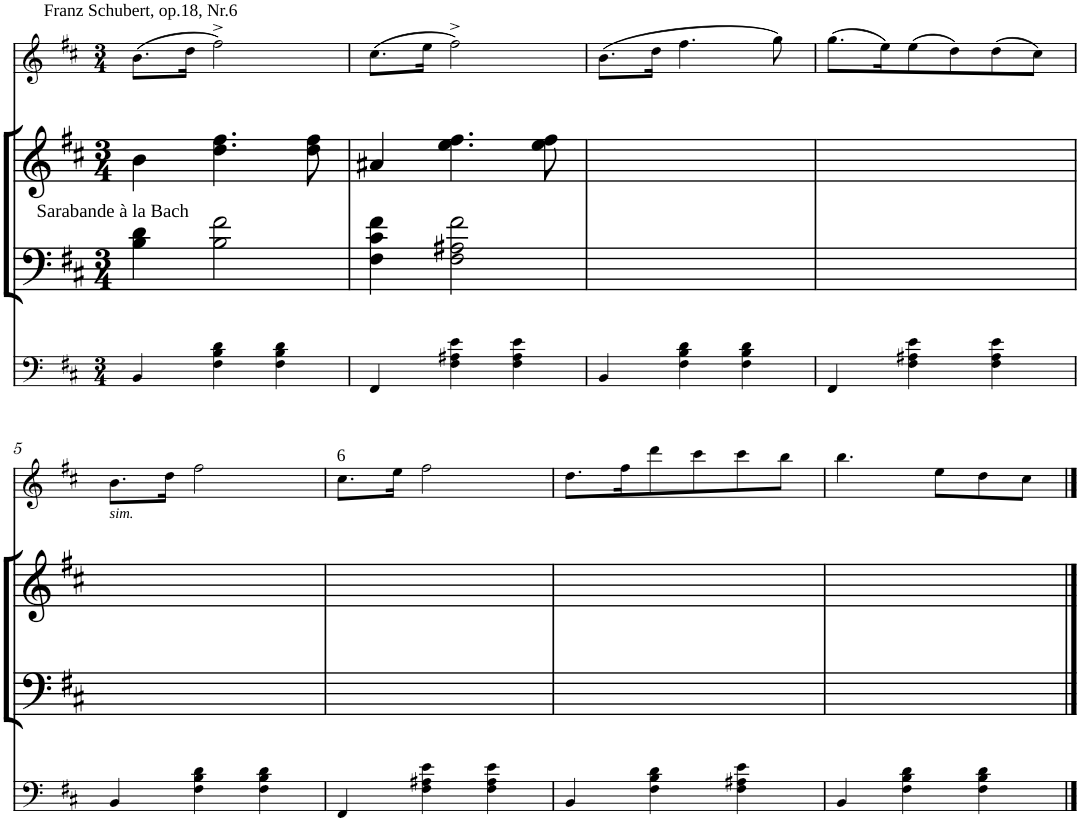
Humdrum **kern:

**kern	**kern	**kern	**kern
*part3	*part2	*part2	*part1
*staff4	*staff3	*staff2	*staff1
*I"Piano	*I"Piano 1	*	*I"Piano
*I'Pno	*I'Pno	*	*I'Pno
*stria5	*	*	*stria5
*clefF4	*clefF4	*clefG2	*clefG2
*k[f#c#]	*k[f#c#]	*k[f#c#]	*k[f#c#]
*M3/4	*M3/4	*M3/4	*M3/4
=1	=1	=1	=1
!	!	!	!LO:TX:a:t=Franz Schubert, op.18, Nr.6
!	!	!LO:TX:b:t=Sarabande à la Bach	!
4BB/	4B\ 4d\	4b\	(>8.b\L
.	.	.	16dd\Jk
4F#\ 4B\ 4d\	2B\ 2f#\	4.dd\ 4.ff#\	2ff#^\)
4F#\ 4B\ 4d\	.	.	.
.	.	8dd\ 8ff#\	.
=2	=2	=2	=2
4FF#/	4F#\ 4c#\ 4f#\	4a#X/	(>8.cc#\L
.	.	.	16ee\Jk
4F#\ 4A#X\ 4e\	2F#\ 2A#X\ 2f#\	4.ee\ 4.ff#\	2ff#^\)
4F#\ 4A#\ 4e\	.	.	.
.	.	8ee\ 8ff#\	.
=3	=3	=3	=3
4BB/	2.ryy	2.ryy	(>8.b\L
.	.	.	16dd\Jk
4F#\ 4B\ 4d\	.	.	4.ff#\
4F#\ 4B\ 4d\	.	.	.
.	.	.	8gg\)
=4	=4	=4	=4
4FF#/	2.ryy	2.ryy	(>8.gg\L
.	.	.	16ee\K)
4F#\ 4A#X\ 4e\	.	.	(>8ee\
.	.	.	8dd\)
4F#\ 4A#\ 4e\	.	.	(>8dd\
.	.	.	8cc#\J)
!!LO:LB:g=z
=5	=5	=5	=5
!	!	!	!LO:TX:b:i:t=sim.
4BB/	2.ryy	2.ryy	8.b\L
.	.	.	16dd\Jk
4F#\ 4B\ 4d\	.	.	2ff#\
4F#\ 4B\ 4d\	.	.	.
=6	=6	=6	=6
!	!	!	!LO:TX:a:t=6
4FF#/	2.ryy	2.ryy	8.cc#\L
.	.	.	16ee\Jk
4F#\ 4A#X\ 4e\	.	.	2ff#\
4F#\ 4A#\ 4e\	.	.	.
=7	=7	=7	=7
4BB/	2.ryy	2.ryy	8.dd\L
.	.	.	16ff#\K
4F#\ 4B\ 4d\	.	.	8ddd\
.	.	.	8ccc#\
4F#\ 4A#X\ 4e\	.	.	8ccc#\
.	.	.	8bb\J
=8	=8	=8	=8
4BB/	2.ryy	2.ryy	4.bb\
4F#\ 4B\ 4d\	.	.	.
.	.	.	8ee\L
4F#\ 4B\ 4d\	.	.	8dd\
.	.	.	8cc#\J
==	==	==	==
*-	*-	*-	*-
